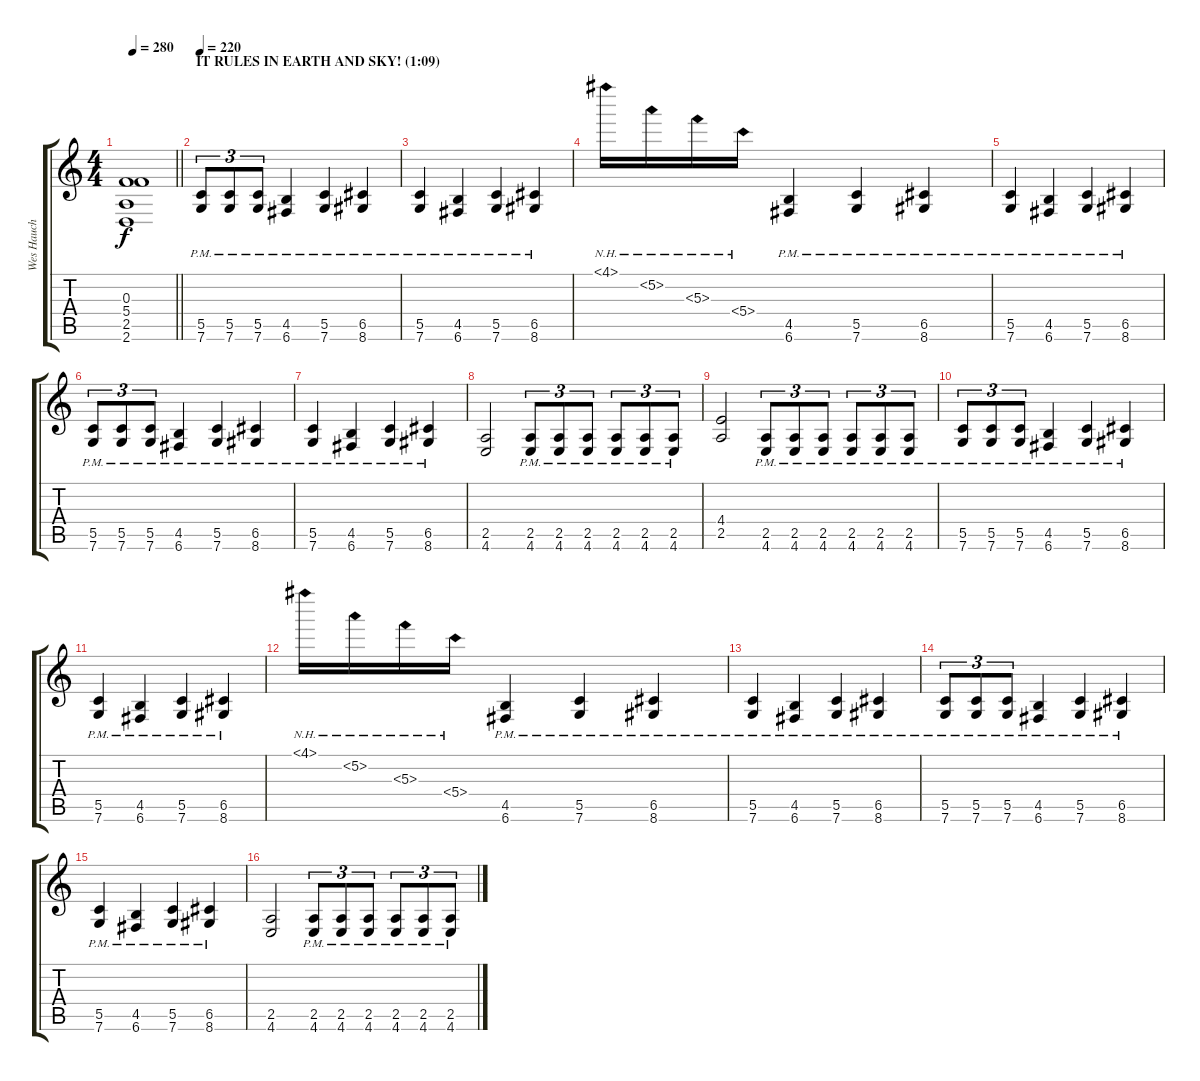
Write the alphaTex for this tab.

\track ("Wes Hauch [Rhythm]" "Wes Hauch ") {instrument overdrivenguitar}
\staff {score tabs}
\tuning (D4 A3 F3 C3 G2 C2) {hide}
\ts (4 4)
\tempo 280
\clef g2
\barLineRight lightlight
\ks c
(0.3{t} 5.4{t} 2.5{t} 2.6{t}).1{dy f} |
\section ("" "IT RULES IN EARTH AND SKY! (1:09)")
\tempo 220
(5.5{pm} 7.6{pm}).8{tu (3 2)} (5.5{pm} 7.6{pm}).8{tu (3 2)} (5.5{pm} 7.6{pm}).8{tu (3 2)} (4.5{pm} 6.6{pm}).4 (5.5{pm} 7.6{pm}).4 (6.5{pm} 8.6{pm}).4 |
(5.5{pm} 7.6{pm}).4 (4.5{pm} 6.6{pm}).4 (5.5{pm} 7.6{pm}).4 (6.5{pm} 8.6{pm}).4 |
4.1{nh}.16 5.2{nh}.16 5.3{nh}.16 5.4{nh}.16 (4.5{pm} 6.6{pm}).4 (5.5{pm} 7.6{pm}).4 (6.5{pm} 8.6{pm}).4 |
(5.5{pm} 7.6{pm}).4 (4.5{pm} 6.6{pm}).4 (5.5{pm} 7.6{pm}).4 (6.5{pm} 8.6{pm}).4 |
(5.5{pm} 7.6{pm}).8{tu (3 2)} (5.5{pm} 7.6{pm}).8{tu (3 2)} (5.5{pm} 7.6{pm}).8{tu (3 2)} (4.5{pm} 6.6{pm}).4 (5.5{pm} 7.6{pm}).4 (6.5{pm} 8.6{pm}).4 |
(5.5{pm} 7.6{pm}).4 (4.5{pm} 6.6{pm}).4 (5.5{pm} 7.6{pm}).4 (6.5{pm} 8.6{pm}).4 |
(2.5 4.6).2 (2.5{pm} 4.6{pm}).8{tu (3 2)} (2.5{pm} 4.6{pm}).8{tu (3 2)} (2.5{pm} 4.6{pm}).8{tu (3 2)} (2.5{pm} 4.6{pm}).8{tu (3 2)} (2.5{pm} 4.6{pm}).8{tu (3 2)} (2.5{pm} 4.6{pm}).8{tu (3 2)} |
(4.4 2.5).2 (2.5{pm} 4.6{pm}).8{tu (3 2)} (2.5{pm} 4.6{pm}).8{tu (3 2)} (2.5{pm} 4.6{pm}).8{tu (3 2)} (2.5{pm} 4.6{pm}).8{tu (3 2)} (2.5{pm} 4.6{pm}).8{tu (3 2)} (2.5{pm} 4.6{pm}).8{tu (3 2)} |
(5.5{pm} 7.6{pm}).8{tu (3 2)} (5.5{pm} 7.6{pm}).8{tu (3 2)} (5.5{pm} 7.6{pm}).8{tu (3 2)} (4.5{pm} 6.6{pm}).4 (5.5{pm} 7.6{pm}).4 (6.5{pm} 8.6{pm}).4 |
(5.5{pm} 7.6{pm}).4 (4.5{pm} 6.6{pm}).4 (5.5{pm} 7.6{pm}).4 (6.5{pm} 8.6{pm}).4 |
4.1{nh}.16 5.2{nh}.16 5.3{nh}.16 5.4{nh}.16 (4.5{pm} 6.6{pm}).4 (5.5{pm} 7.6{pm}).4 (6.5{pm} 8.6{pm}).4 |
(5.5{pm} 7.6{pm}).4 (4.5{pm} 6.6{pm}).4 (5.5{pm} 7.6{pm}).4 (6.5{pm} 8.6{pm}).4 |
(5.5{pm} 7.6{pm}).8{tu (3 2)} (5.5{pm} 7.6{pm}).8{tu (3 2)} (5.5{pm} 7.6{pm}).8{tu (3 2)} (4.5{pm} 6.6{pm}).4 (5.5{pm} 7.6{pm}).4 (6.5{pm} 8.6{pm}).4 |
(5.5{pm} 7.6{pm}).4 (4.5{pm} 6.6{pm}).4 (5.5{pm} 7.6{pm}).4 (6.5{pm} 8.6{pm}).4 |
(2.5 4.6).2 (2.5{pm} 4.6{pm}).8{tu (3 2)} (2.5{pm} 4.6{pm}).8{tu (3 2)} (2.5{pm} 4.6{pm}).8{tu (3 2)} (2.5{pm} 4.6{pm}).8{tu (3 2)} (2.5{pm} 4.6{pm}).8{tu (3 2)} (2.5{pm} 4.6{pm}).8{tu (3 2)}
